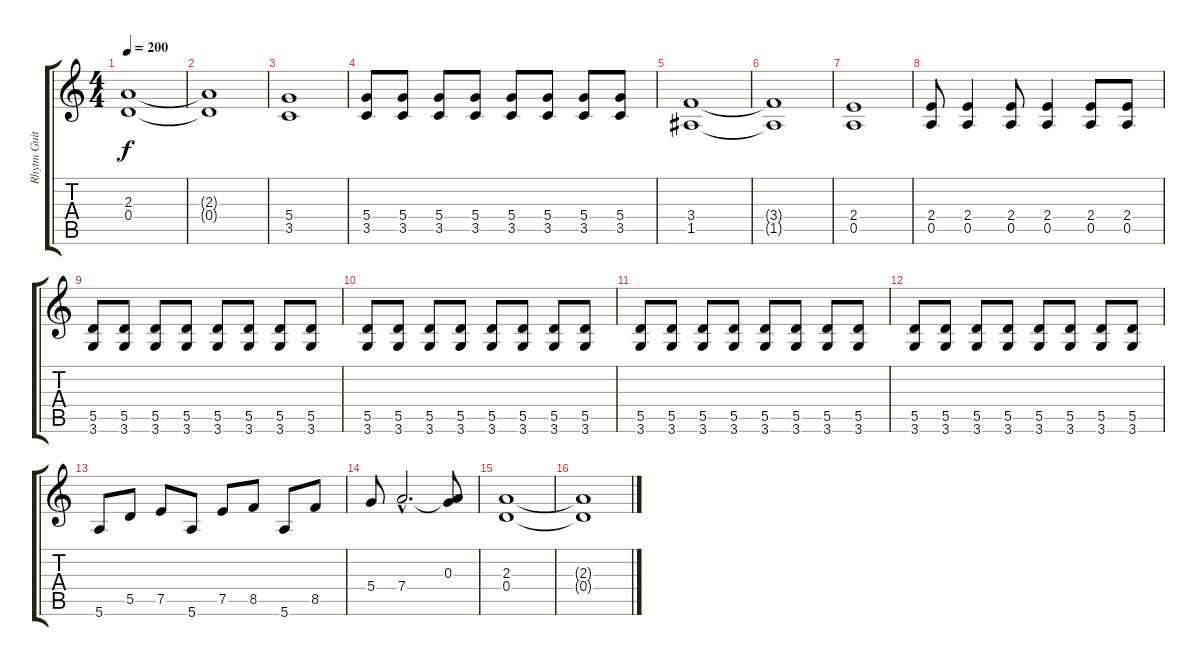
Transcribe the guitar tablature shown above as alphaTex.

\track ("Rhytm Guitar 1" "Rhytm Guit") {instrument distortionguitar}
\staff {score tabs}
\tuning (E4 B3 G3 D3 A2 E2) {hide}
\ts (4 4)
\tempo 200
\clef g2
\ks c
(2.3 0.4).1{dy f volume 11} |
(2.3{t} 0.4{t}).1 |
(5.4 3.5).1 |
(5.4 3.5).8 (5.4 3.5).8 (5.4 3.5).8 (5.4 3.5).8 (5.4 3.5).8 (5.4 3.5).8 (5.4 3.5).8 (5.4 3.5).8 |
(3.4 1.5).1 |
(3.4{t} 1.5{t}).1 |
(2.4 0.5).1 |
(2.4 0.5).8 (2.4 0.5).4 (2.4 0.5).8 (2.4 0.5).4 (2.4 0.5).8 (2.4 0.5).8 |
(5.5 3.6).8 (5.5 3.6).8 (5.5 3.6).8 (5.5 3.6).8 (5.5 3.6).8 (5.5 3.6).8 (5.5 3.6).8 (5.5 3.6).8 |
(5.5 3.6).8 (5.5 3.6).8 (5.5 3.6).8 (5.5 3.6).8 (5.5 3.6).8 (5.5 3.6).8 (5.5 3.6).8 (5.5 3.6).8 |
(5.5 3.6).8 (5.5 3.6).8 (5.5 3.6).8 (5.5 3.6).8 (5.5 3.6).8 (5.5 3.6).8 (5.5 3.6).8 (5.5 3.6).8 |
(5.5 3.6).8 (5.5 3.6).8 (5.5 3.6).8 (5.5 3.6).8 (5.5 3.6).8 (5.5 3.6).8 (5.5 3.6).8 (5.5 3.6).8 |
5.6.8 5.5.8 7.5.8 5.6.8 7.5.8 8.5.8 5.6.8 8.5.8 |
5.4.8 7.4{hac}.2{d} (0.3 7.4{t}).8 |
(2.3 0.4).1{volume 11} |
(2.3{t} 0.4{t}).1
